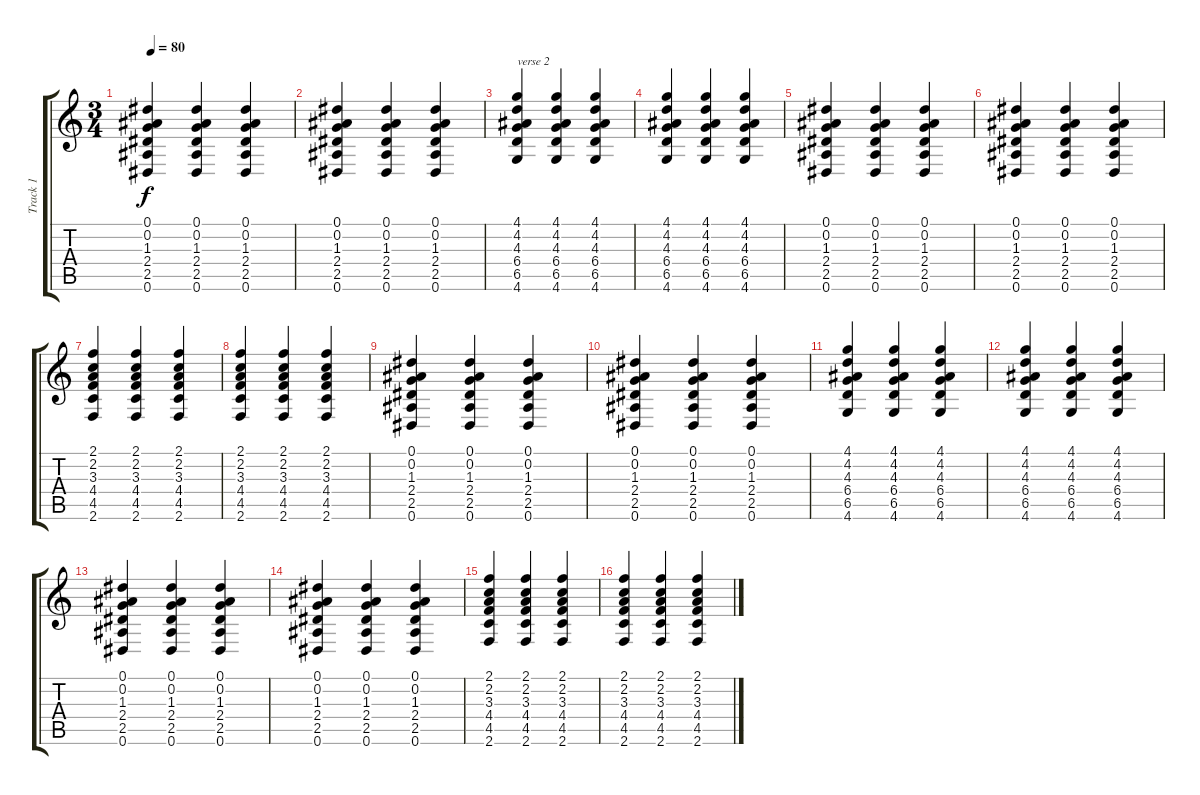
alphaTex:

\track ("Track 1" "Track 1") {instrument distortionguitar}
\staff {score tabs}
\tuning (Eb4 Bb3 Gb3 Db3 Ab2 Eb2) {hide}
\ts (3 4)
\tempo 80
\clef g2
\ks c
(0.1 0.2 1.3 2.4 2.5 0.6).4{dy f} (0.1 0.2 1.3 2.4 2.5 0.6).4 (0.1 0.2 1.3 2.4 2.5 0.6).4 |
(0.1 0.2 1.3 2.4 2.5 0.6).4 (0.1 0.2 1.3 2.4 2.5 0.6).4 (0.1 0.2 1.3 2.4 2.5 0.6).4 |
(4.1 4.2 4.3 6.4 6.5 4.6).4{txt "verse 2"} (4.1 4.2 4.3 6.4 6.5 4.6).4 (4.1 4.2 4.3 6.4 6.5 4.6).4 |
(4.1 4.2 4.3 6.4 6.5 4.6).4 (4.1 4.2 4.3 6.4 6.5 4.6).4 (4.1 4.2 4.3 6.4 6.5 4.6).4 |
(0.1 0.2 1.3 2.4 2.5 0.6).4 (0.1 0.2 1.3 2.4 2.5 0.6).4 (0.1 0.2 1.3 2.4 2.5 0.6).4 |
(0.1 0.2 1.3 2.4 2.5 0.6).4 (0.1 0.2 1.3 2.4 2.5 0.6).4 (0.1 0.2 1.3 2.4 2.5 0.6).4 |
(2.1 2.2 3.3 4.4 4.5 2.6).4 (2.1 2.2 3.3 4.4 4.5 2.6).4 (2.1 2.2 3.3 4.4 4.5 2.6).4 |
(2.1 2.2 3.3 4.4 4.5 2.6).4 (2.1 2.2 3.3 4.4 4.5 2.6).4 (2.1 2.2 3.3 4.4 4.5 2.6).4 |
(0.1 0.2 1.3 2.4 2.5 0.6).4 (0.1 0.2 1.3 2.4 2.5 0.6).4 (0.1 0.2 1.3 2.4 2.5 0.6).4 |
(0.1 0.2 1.3 2.4 2.5 0.6).4 (0.1 0.2 1.3 2.4 2.5 0.6).4 (0.1 0.2 1.3 2.4 2.5 0.6).4 |
(4.1 4.2 4.3 6.4 6.5 4.6).4 (4.1 4.2 4.3 6.4 6.5 4.6).4 (4.1 4.2 4.3 6.4 6.5 4.6).4 |
(4.1 4.2 4.3 6.4 6.5 4.6).4 (4.1 4.2 4.3 6.4 6.5 4.6).4 (4.1 4.2 4.3 6.4 6.5 4.6).4 |
(0.1 0.2 1.3 2.4 2.5 0.6).4 (0.1 0.2 1.3 2.4 2.5 0.6).4 (0.1 0.2 1.3 2.4 2.5 0.6).4 |
(0.1 0.2 1.3 2.4 2.5 0.6).4 (0.1 0.2 1.3 2.4 2.5 0.6).4 (0.1 0.2 1.3 2.4 2.5 0.6).4 |
(2.1 2.2 3.3 4.4 4.5 2.6).4 (2.1 2.2 3.3 4.4 4.5 2.6).4 (2.1 2.2 3.3 4.4 4.5 2.6).4 |
(2.1 2.2 3.3 4.4 4.5 2.6).4 (2.1 2.2 3.3 4.4 4.5 2.6).4 (2.1 2.2 3.3 4.4 4.5 2.6).4
